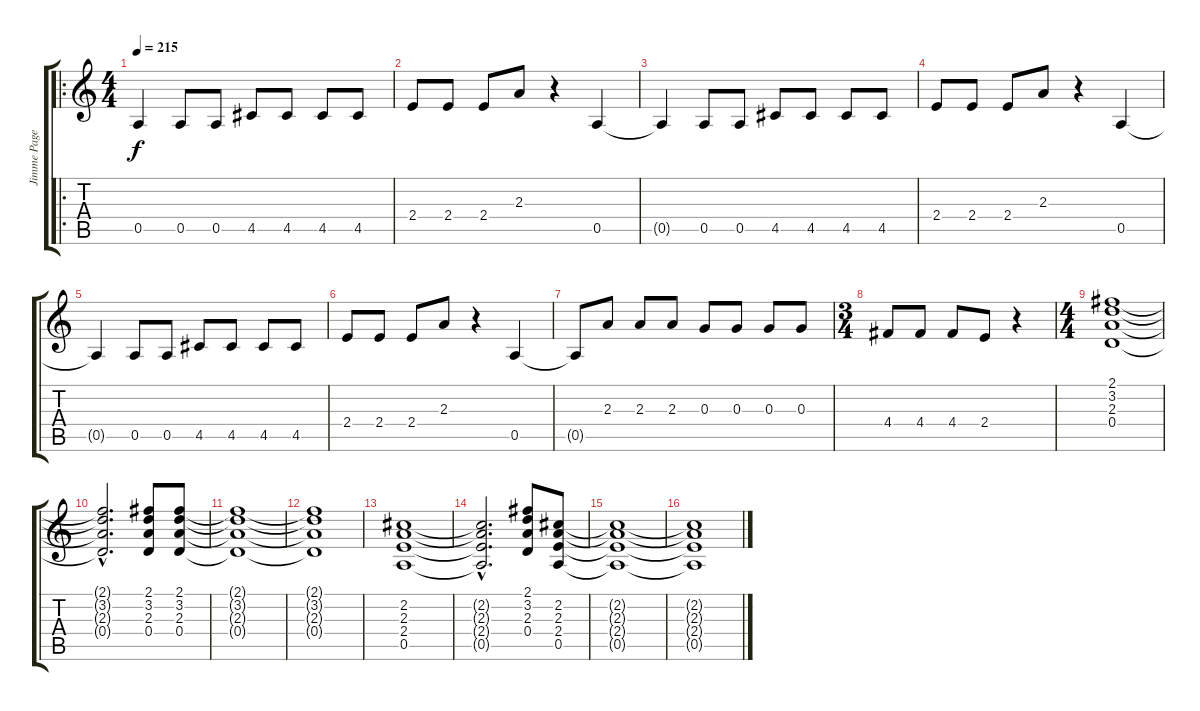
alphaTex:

\track ("Jimme Page II" "Jimme Page") {instrument distortionguitar}
\staff {score tabs}
\tuning (E4 B3 G3 D3 A2 E2) {hide}
\ro
\ts (4 4)
\tempo 215
\clef g2
\ks c
0.5.4{dy f} 0.5.8 0.5.8 4.5.8 4.5.8 4.5.8 4.5.8 |
2.4.8 2.4.8 2.4.8 2.3.8 r.4 0.5.4 |
0.5{t}.4 0.5.8 0.5.8 4.5.8 4.5.8 4.5.8 4.5.8 |
2.4.8 2.4.8 2.4.8 2.3.8 r.4 0.5.4 |
0.5{t}.4 0.5.8 0.5.8 4.5.8 4.5.8 4.5.8 4.5.8 |
2.4.8 2.4.8 2.4.8 2.3.8 r.4 0.5.4 |
0.5{t}.8 2.3.8 2.3.8 2.3.8 0.3.8 0.3.8 0.3.8 0.3.8 |
\ts (3 4)
4.4.8 4.4.8 4.4.8 2.4.8 r.4 |
\ts (4 4)
(2.1 3.2 2.3 0.4).1 |
(2.1{hac t} 3.2{hac t} 2.3{hac t} 0.4{hac t}).2{d} (2.1 3.2 2.3 0.4).8 (2.1 3.2 2.3 0.4).8 |
(2.1{t} 3.2{t} 2.3{t} 0.4{t}).1 |
(2.1{t} 3.2{t} 2.3{t} 0.4{t}).1 |
(2.2 2.3 2.4 0.5).1 |
(2.2{hac t} 2.3{hac t} 2.4{hac t} 0.5{hac t}).2{d} (2.1 3.2 2.3 0.4).8 (2.2 2.3 2.4 0.5).8 |
(2.2{t} 2.3{t} 2.4{t} 0.5{t}).1 |
(2.2{t} 2.3{t} 2.4{t} 0.5{t}).1
